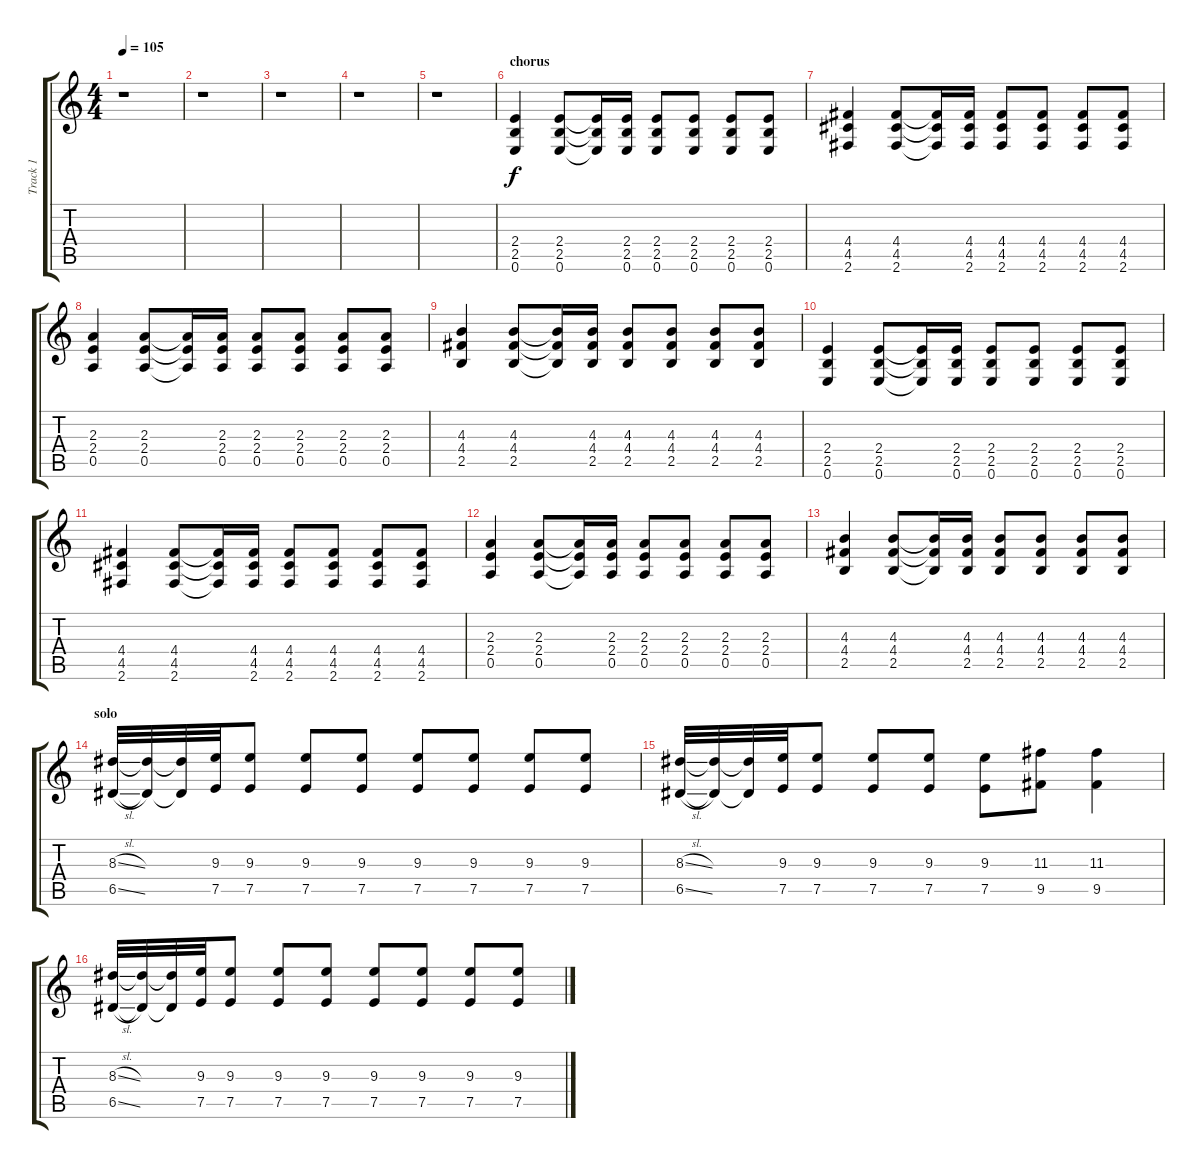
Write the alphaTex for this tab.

\track ("Track 1" "Track 1") {instrument distortionguitar}
\staff {score tabs}
\tuning (E4 B3 G3 D3 A2 E2) {hide}
\ts (4 4)
\tempo 105
\clef g2
\ks c
r.1{dy f} |
r.1 |
r.1 |
r.1 |
r.1 |
\section ("" "chorus")
(2.4 2.5 0.6).4 (2.4 2.5 0.6).8 (2.4{t} 2.5{t} 0.6{t}).16 (2.4 2.5 0.6).16 (2.4 2.5 0.6).8 (2.4 2.5 0.6).8 (2.4 2.5 0.6).8 (2.4 2.5 0.6).8 |
(4.4 4.5 2.6).4 (4.4 4.5 2.6).8 (4.4{t} 4.5{t} 2.6{t}).16 (4.4 4.5 2.6).16 (4.4 4.5 2.6).8 (4.4 4.5 2.6).8 (4.4 4.5 2.6).8 (4.4 4.5 2.6).8 |
(2.3 2.4 0.5).4 (2.3 2.4 0.5).8 (2.3{t} 2.4{t} 0.5{t}).16 (2.3 2.4 0.5).16 (2.3 2.4 0.5).8 (2.3 2.4 0.5).8 (2.3 2.4 0.5).8 (2.3 2.4 0.5).8 |
(4.3 4.4 2.5).4 (4.3 4.4 2.5).8 (4.3{t} 4.4{t} 2.5{t}).16 (4.3 4.4 2.5).16 (4.3 4.4 2.5).8 (4.3 4.4 2.5).8 (4.3 4.4 2.5).8 (4.3 4.4 2.5).8 |
(2.4 2.5 0.6).4 (2.4 2.5 0.6).8 (2.4{t} 2.5{t} 0.6{t}).16 (2.4 2.5 0.6).16 (2.4 2.5 0.6).8 (2.4 2.5 0.6).8 (2.4 2.5 0.6).8 (2.4 2.5 0.6).8 |
(4.4 4.5 2.6).4 (4.4 4.5 2.6).8 (4.4{t} 4.5{t} 2.6{t}).16 (4.4 4.5 2.6).16 (4.4 4.5 2.6).8 (4.4 4.5 2.6).8 (4.4 4.5 2.6).8 (4.4 4.5 2.6).8 |
(2.3 2.4 0.5).4 (2.3 2.4 0.5).8 (2.3{t} 2.4{t} 0.5{t}).16 (2.3 2.4 0.5).16 (2.3 2.4 0.5).8 (2.3 2.4 0.5).8 (2.3 2.4 0.5).8 (2.3 2.4 0.5).8 |
(4.3 4.4 2.5).4 (4.3 4.4 2.5).8 (4.3{t} 4.4{t} 2.5{t}).16 (4.3 4.4 2.5).16 (4.3 4.4 2.5).8 (4.3 4.4 2.5).8 (4.3 4.4 2.5).8 (4.3 4.4 2.5).8 |
\section ("" "solo")
(8.3{sl} 6.5{sl}).32 (8.3{t} 6.5{t}).32 (8.3{t} 6.5{t}).32 (9.3 7.5).32 (9.3 7.5).8 (9.3 7.5).8 (9.3 7.5).8 (9.3 7.5).8 (9.3 7.5).8 (9.3 7.5).8 (9.3 7.5).8 |
(8.3{sl} 6.5{sl}).32 (8.3{t} 6.5{t}).32 (8.3{t} 6.5{t}).32 (9.3 7.5).32 (9.3 7.5).8 (9.3 7.5).8 (9.3 7.5).8 (9.3 7.5).8 (11.3 9.5).8 (11.3 9.5).4 |
(8.3{sl} 6.5{sl}).32 (8.3{t} 6.5{t}).32 (8.3{t} 6.5{t}).32 (9.3 7.5).32 (9.3 7.5).8 (9.3 7.5).8 (9.3 7.5).8 (9.3 7.5).8 (9.3 7.5).8 (9.3 7.5).8 (9.3 7.5).8
